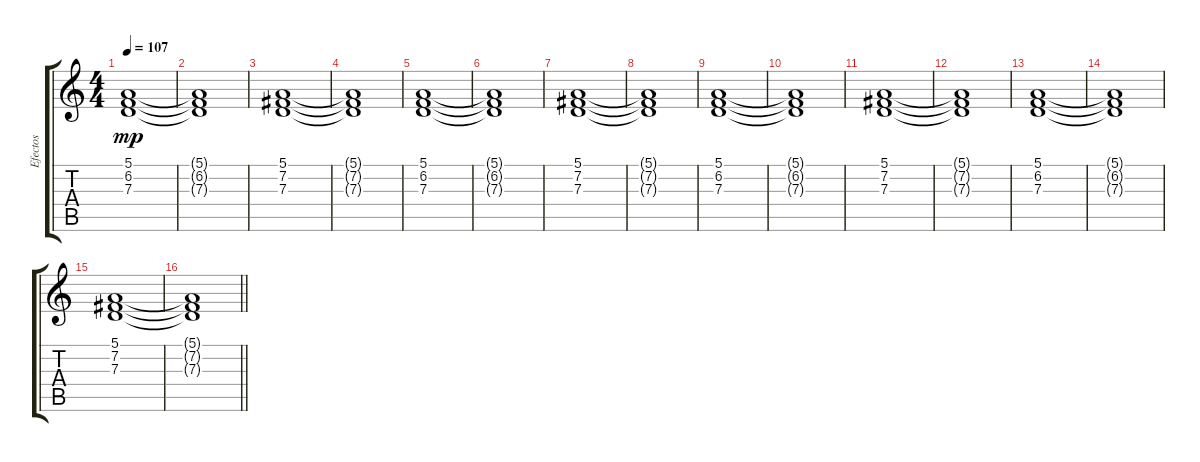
\track ("Efectos" "Efectos") {instrument pad8sweep}
\staff {score tabs}
\tuning (E4 B3 G3 D3 A2 E2) {hide}
\ts (4 4)
\tempo 107
\clef g2
\ks c
(5.1 6.2 7.3).1{dy mp} |
(5.1{t} 6.2{t} 7.3{t}).1 |
(5.1 7.2 7.3).1 |
(5.1{t} 7.2{t} 7.3{t}).1 |
(5.1 6.2 7.3).1 |
(5.1{t} 6.2{t} 7.3{t}).1 |
(5.1 7.2 7.3).1 |
(5.1{t} 7.2{t} 7.3{t}).1 |
(5.1 6.2 7.3).1 |
(5.1{t} 6.2{t} 7.3{t}).1 |
(5.1 7.2 7.3).1 |
(5.1{t} 7.2{t} 7.3{t}).1 |
(5.1 6.2 7.3).1 |
(5.1{t} 6.2{t} 7.3{t}).1 |
(5.1 7.2 7.3).1 |
\barLineRight lightlight
(5.1{t} 7.2{t} 7.3{t}).1
